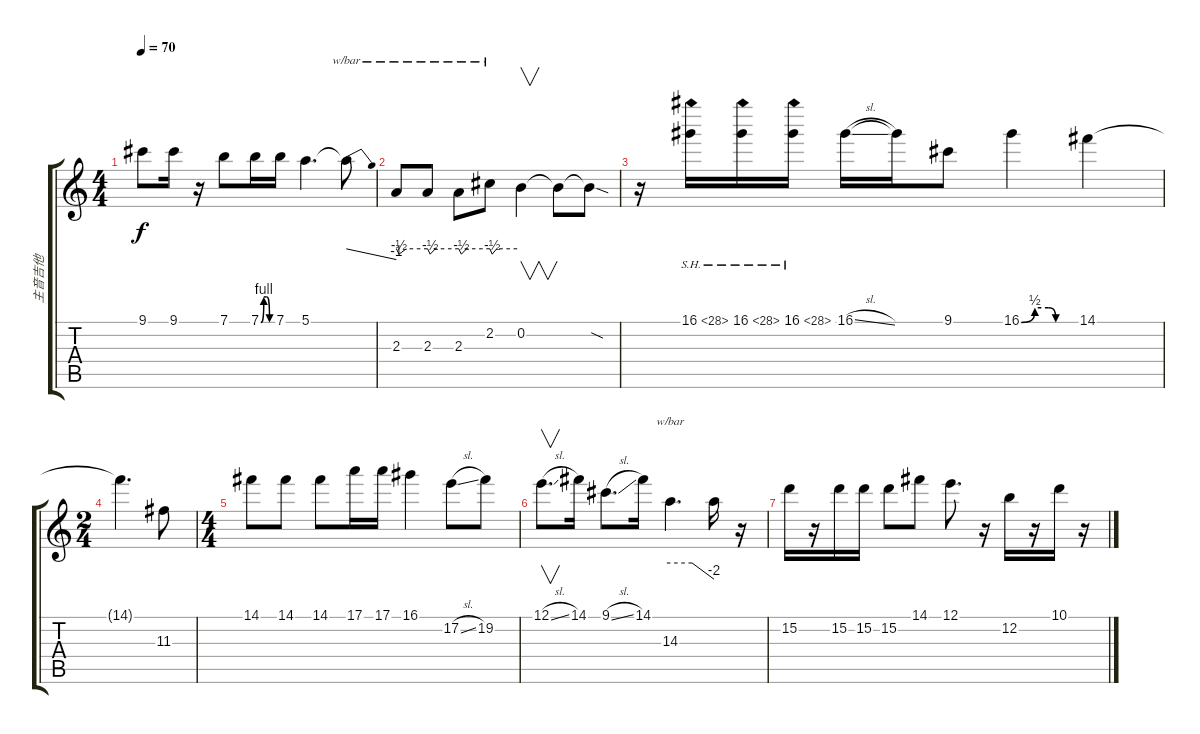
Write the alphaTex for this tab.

\track ("主音吉他" "主音吉他") {instrument overdrivenguitar}
\staff {score tabs}
\tuning (E4 B3 G3 D3 A2 E2) {hide}
\ts (4 4)
\tempo 70
\clef g2
\ks c
9.1.8{dy f} 9.1.16 r.16 7.1.8 7.1{be (custom 0 0 15 4 30 4 45 0 60 0)}.16 7.1.16 5.1.4{d} 5.1{t}.8{tbe (dive default 0 0 60 -4)} |
2.3.8{tbe (custom default 0 0 5 -2 19 0 60 0)} 2.3.8{tbe (custom default 0 0 5 -2 15 0 60 0)} 2.3.8{tbe (custom default 0 0 5 -2 15 0 60 0)} 2.2.8{tbe (custom default 0 0 5 -2 15 0 60 0)} 0.2.4{v} 0.2{t}.8 0.2{sod t}.8 |
r.16{txt ""} 16.1{sh 12}.16 16.1{sh 12}.16 16.1{sh 12}.16 16.1{sl}.16 16.1{t}.16 9.1.8 16.1{be (custom 0 0 15 2 30 2 38 0 60 0)}.4 14.1.4 |
\ts (2 4)
14.1{t}.4{d} 11.3.8 |
\ts (4 4)
14.1.8 14.1.8{txt ""} 14.1.8 17.1.16 17.1.16 16.1.4 17.2{sl}.8 19.2.8 |
12.1{sl}.8{v d} 14.1.16 9.1{sl}.8{d} 14.1.16 14.3.4{d tbe (custom default 0 0 30 0 60 -8)} 14.3{t}.16 r.16 |
15.2.16 r.16{txt ""} 15.2.16 15.2.16 15.2.8 14.1.8 12.1.8{d} r.16 12.2.16 r.16 10.1.16 r.16
